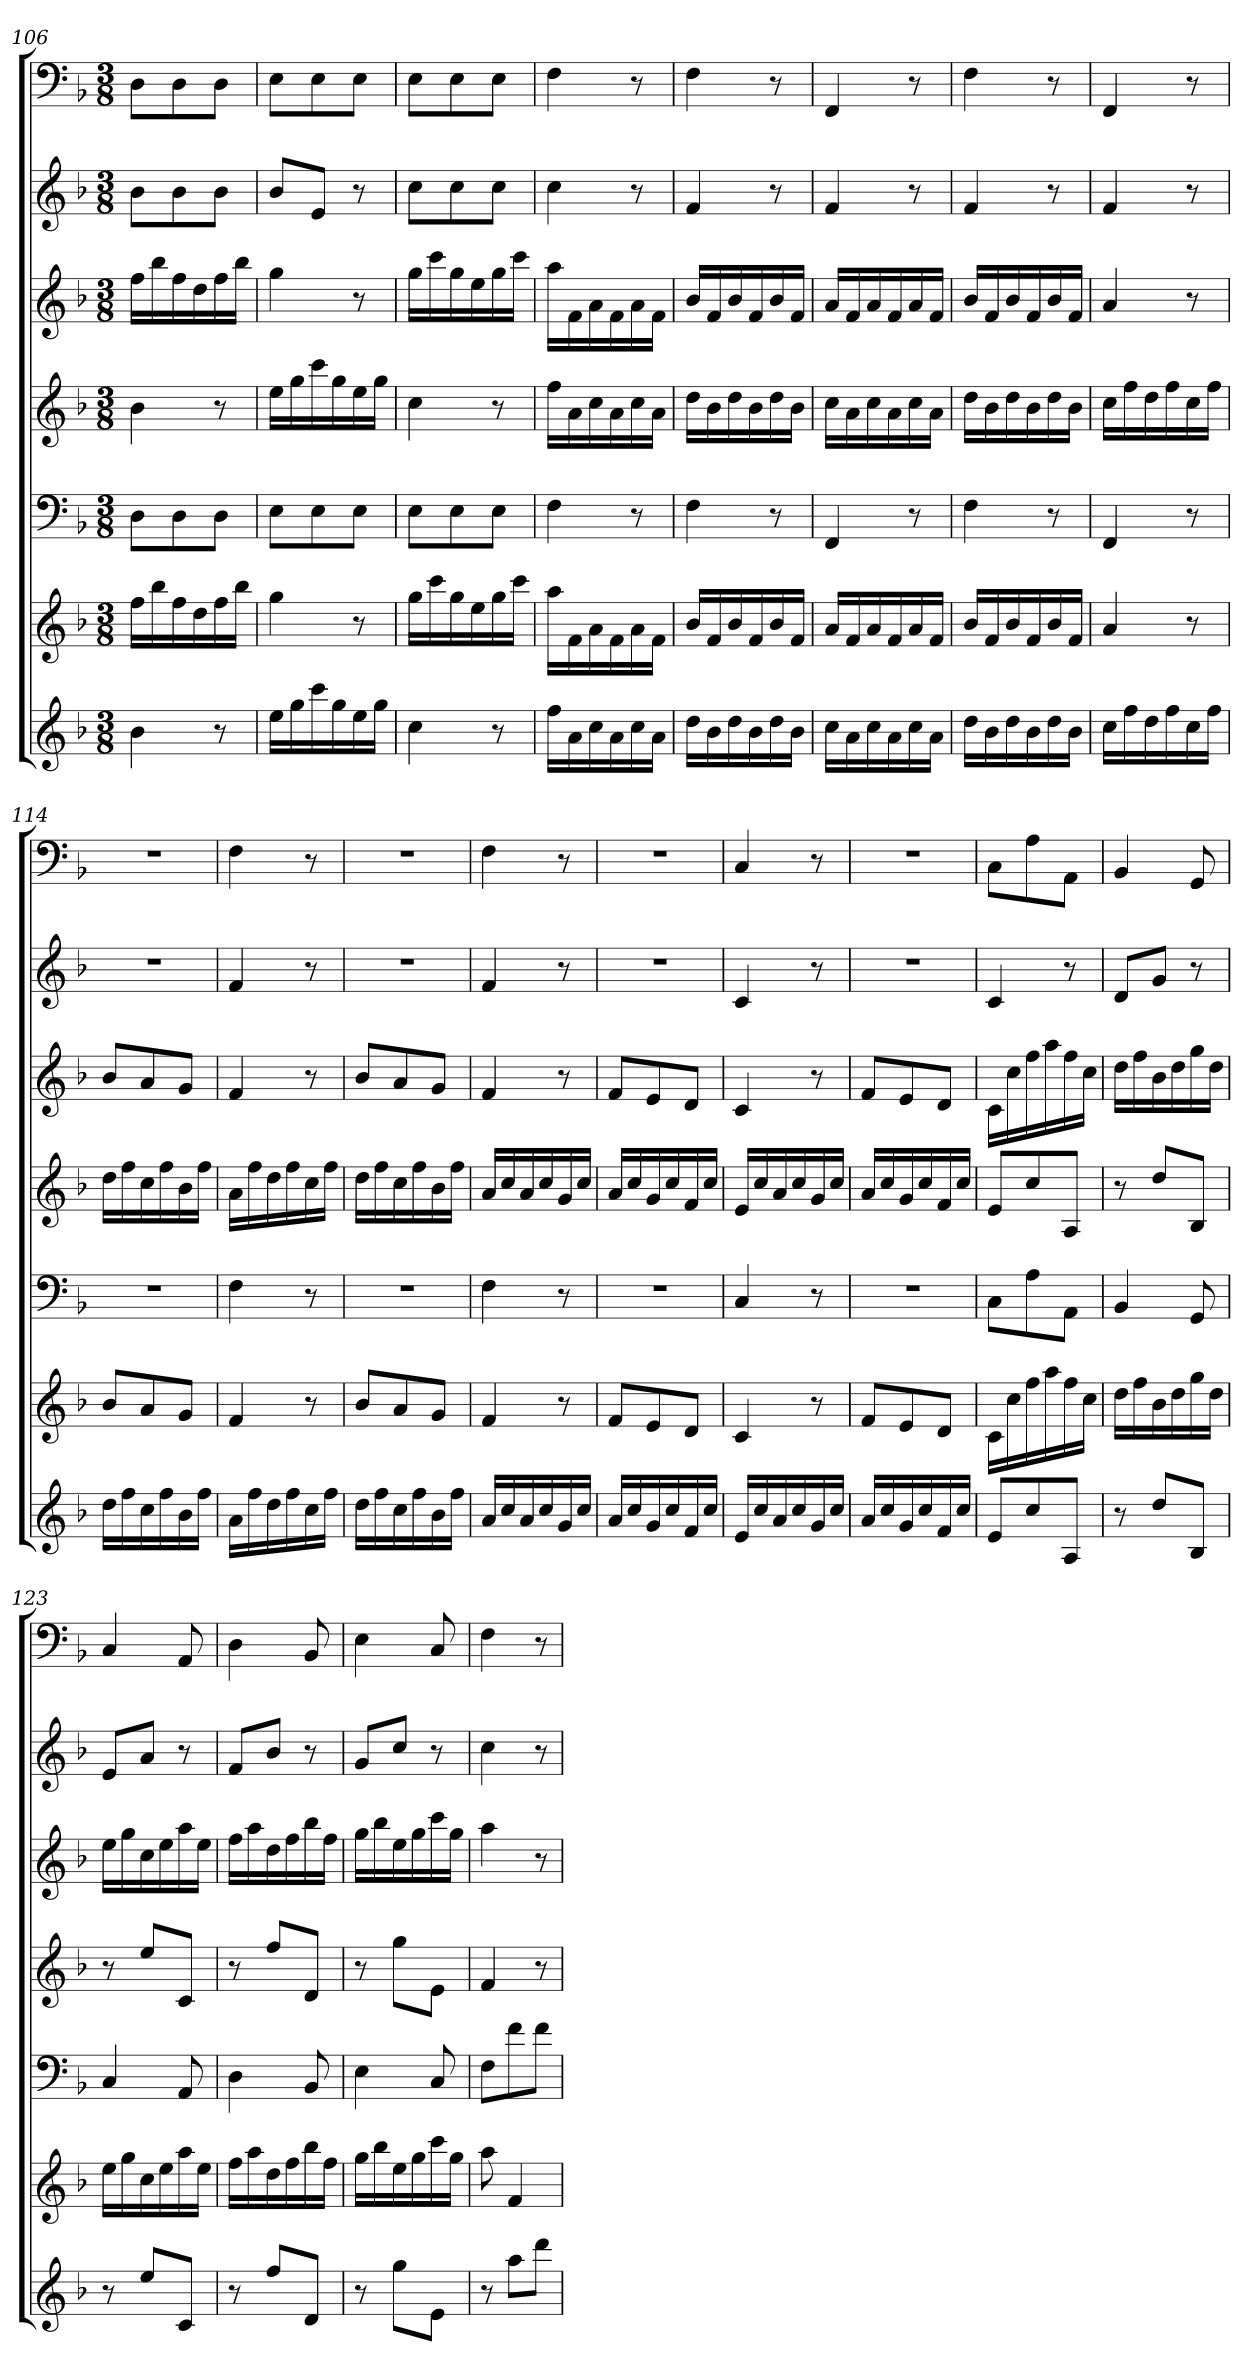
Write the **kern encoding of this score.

**kern	**kern	**kern	**kern	**kern	**kern	**kern
*part7	*part6	*part5	*part4	*part3	*part2	*part1
*staff7	*staff6	*staff5	*staff4	*staff3	*staff2	*staff1
*k[b-]	*k[b-]	*k[b-]	*k[b-]	*k[b-]	*k[b-]	*k[b-]
*F:	*F:	*F:	*F:	*F:	*F:	*F:
*M3/8	*M3/8	*M3/8	*M3/8	*M3/8	*M3/8	*M3/8
=106	=106	=106	=106	=106	=106	=106
4b-	16ffLL	8DL	4b-	16ffLL	8b-L	8DL
.	16bb-	.	.	16bb-	.	.
.	16ff	8D	.	16ff	8b-	8D
.	16dd	.	.	16dd	.	.
8r	16ff	8DJ	8r	16ff	8b-J	8DJ
.	16bb-JJ	.	.	16bb-JJ	.	.
=107	=107	=107	=107	=107	=107	=107
16eeLL	4gg	8EL	16eeLL	4gg	8b-L	8EL
16gg	.	.	16gg	.	.	.
16ccc	.	8E	16ccc	.	8eJ	8E
16gg	.	.	16gg	.	.	.
16ee	8r	8EJ	16ee	8r	8r	8EJ
16ggJJ	.	.	16ggJJ	.	.	.
=108	=108	=108	=108	=108	=108	=108
4cc	16ggLL	8EL	4cc	16ggLL	8ccL	8EL
.	16ccc	.	.	16ccc	.	.
.	16gg	8E	.	16gg	8cc	8E
.	16ee	.	.	16ee	.	.
8r	16gg	8EJ	8r	16gg	8ccJ	8EJ
.	16cccJJ	.	.	16cccJJ	.	.
=109	=109	=109	=109	=109	=109	=109
16ffLL	16aaLL	4F	16ffLL	16aaLL	4cc	4F
16a	16f	.	16a	16f	.	.
16cc	16a	.	16cc	16a	.	.
16a	16f	.	16a	16f	.	.
16cc	16a	8r	16cc	16a	8r	8r
16aJJ	16fJJ	.	16aJJ	16fJJ	.	.
=110	=110	=110	=110	=110	=110	=110
16ddLL	16b-LL	4F	16ddLL	16b-LL	4f	4F
16b-	16f	.	16b-	16f	.	.
16dd	16b-	.	16dd	16b-	.	.
16b-	16f	.	16b-	16f	.	.
16dd	16b-	8r	16dd	16b-	8r	8r
16b-JJ	16fJJ	.	16b-JJ	16fJJ	.	.
=111	=111	=111	=111	=111	=111	=111
16ccLL	16aLL	4FF	16ccLL	16aLL	4f	4FF
16a	16f	.	16a	16f	.	.
16cc	16a	.	16cc	16a	.	.
16a	16f	.	16a	16f	.	.
16cc	16a	8r	16cc	16a	8r	8r
16aJJ	16fJJ	.	16aJJ	16fJJ	.	.
=112	=112	=112	=112	=112	=112	=112
16ddLL	16b-LL	4F	16ddLL	16b-LL	4f	4F
16b-	16f	.	16b-	16f	.	.
16dd	16b-	.	16dd	16b-	.	.
16b-	16f	.	16b-	16f	.	.
16dd	16b-	8r	16dd	16b-	8r	8r
16b-JJ	16fJJ	.	16b-JJ	16fJJ	.	.
=113	=113	=113	=113	=113	=113	=113
16ccLL	4a	4FF	16ccLL	4a	4f	4FF
16ff	.	.	16ff	.	.	.
16dd	.	.	16dd	.	.	.
16ff	.	.	16ff	.	.	.
16cc	8r	8r	16cc	8r	8r	8r
16ffJJ	.	.	16ffJJ	.	.	.
=114	=114	=114	=114	=114	=114	=114
16ddLL	8b-L	4.r	16ddLL	8b-L	4.r	4.r
16ff	.	.	16ff	.	.	.
16cc	8a	.	16cc	8a	.	.
16ff	.	.	16ff	.	.	.
16b-	8gJ	.	16b-	8gJ	.	.
16ffJJ	.	.	16ffJJ	.	.	.
=115	=115	=115	=115	=115	=115	=115
16aLL	4f	4F	16aLL	4f	4f	4F
16ff	.	.	16ff	.	.	.
16dd	.	.	16dd	.	.	.
16ff	.	.	16ff	.	.	.
16cc	8r	8r	16cc	8r	8r	8r
16ffJJ	.	.	16ffJJ	.	.	.
=116	=116	=116	=116	=116	=116	=116
16ddLL	8b-L	4.r	16ddLL	8b-L	4.r	4.r
16ff	.	.	16ff	.	.	.
16cc	8a	.	16cc	8a	.	.
16ff	.	.	16ff	.	.	.
16b-	8gJ	.	16b-	8gJ	.	.
16ffJJ	.	.	16ffJJ	.	.	.
=117	=117	=117	=117	=117	=117	=117
16aLL	4f	4F	16aLL	4f	4f	4F
16cc	.	.	16cc	.	.	.
16a	.	.	16a	.	.	.
16cc	.	.	16cc	.	.	.
16g	8r	8r	16g	8r	8r	8r
16ccJJ	.	.	16ccJJ	.	.	.
=118	=118	=118	=118	=118	=118	=118
16aLL	8fL	4.r	16aLL	8fL	4.r	4.r
16cc	.	.	16cc	.	.	.
16g	8e	.	16g	8e	.	.
16cc	.	.	16cc	.	.	.
16f	8dJ	.	16f	8dJ	.	.
16ccJJ	.	.	16ccJJ	.	.	.
=119	=119	=119	=119	=119	=119	=119
16eLL	4c	4C	16eLL	4c	4c	4C
16cc	.	.	16cc	.	.	.
16a	.	.	16a	.	.	.
16cc	.	.	16cc	.	.	.
16g	8r	8r	16g	8r	8r	8r
16ccJJ	.	.	16ccJJ	.	.	.
=120	=120	=120	=120	=120	=120	=120
16aLL	8fL	4.r	16aLL	8fL	4.r	4.r
16cc	.	.	16cc	.	.	.
16g	8e	.	16g	8e	.	.
16cc	.	.	16cc	.	.	.
16f	8dJ	.	16f	8dJ	.	.
16ccJJ	.	.	16ccJJ	.	.	.
=121	=121	=121	=121	=121	=121	=121
8eL	16cLL	8CL	8eL	16cLL	4c	8CL
.	16cc	.	.	16cc	.	.
8cc	16ff	8A	8cc	16ff	.	8A
.	16aa	.	.	16aa	.	.
8AJ	16ff	8AAJ	8AJ	16ff	8r	8AAJ
.	16ccJJ	.	.	16ccJJ	.	.
=122	=122	=122	=122	=122	=122	=122
8r	16ddLL	4BB-	8r	16ddLL	8dL	4BB-
.	16ff	.	.	16ff	.	.
8ddL	16b-	.	8ddL	16b-	8gJ	.
.	16dd	.	.	16dd	.	.
8B-J	16gg	8GG	8B-J	16gg	8r	8GG
.	16ddJJ	.	.	16ddJJ	.	.
=123	=123	=123	=123	=123	=123	=123
8r	16eeLL	4C	8r	16eeLL	8eL	4C
.	16gg	.	.	16gg	.	.
8eeL	16cc	.	8eeL	16cc	8aJ	.
.	16ee	.	.	16ee	.	.
8cJ	16aa	8AA	8cJ	16aa	8r	8AA
.	16eeJJ	.	.	16eeJJ	.	.
=124	=124	=124	=124	=124	=124	=124
8r	16ffLL	4D	8r	16ffLL	8fL	4D
.	16aa	.	.	16aa	.	.
8ffL	16dd	.	8ffL	16dd	8b-J	.
.	16ff	.	.	16ff	.	.
8dJ	16bb-	8BB-	8dJ	16bb-	8r	8BB-
.	16ffJJ	.	.	16ffJJ	.	.
=125	=125	=125	=125	=125	=125	=125
8r	16ggLL	4E	8r	16ggLL	8gL	4E
.	16bb-	.	.	16bb-	.	.
8ggL	16ee	.	8ggL	16ee	8ccJ	.
.	16gg	.	.	16gg	.	.
8eJ	16ccc	8C	8eJ	16ccc	8r	8C
.	16ggJJ	.	.	16ggJJ	.	.
=126	=126	=126	=126	=126	=126	=126
8r	8aa	8FL	4f	4aa	4cc	4F
8aaL	4f	8f	.	.	.	.
8dddJ	.	8fJ	8r	8r	8r	8r
=	=	=	=	=	=	=
*-	*-	*-	*-	*-	*-	*-
